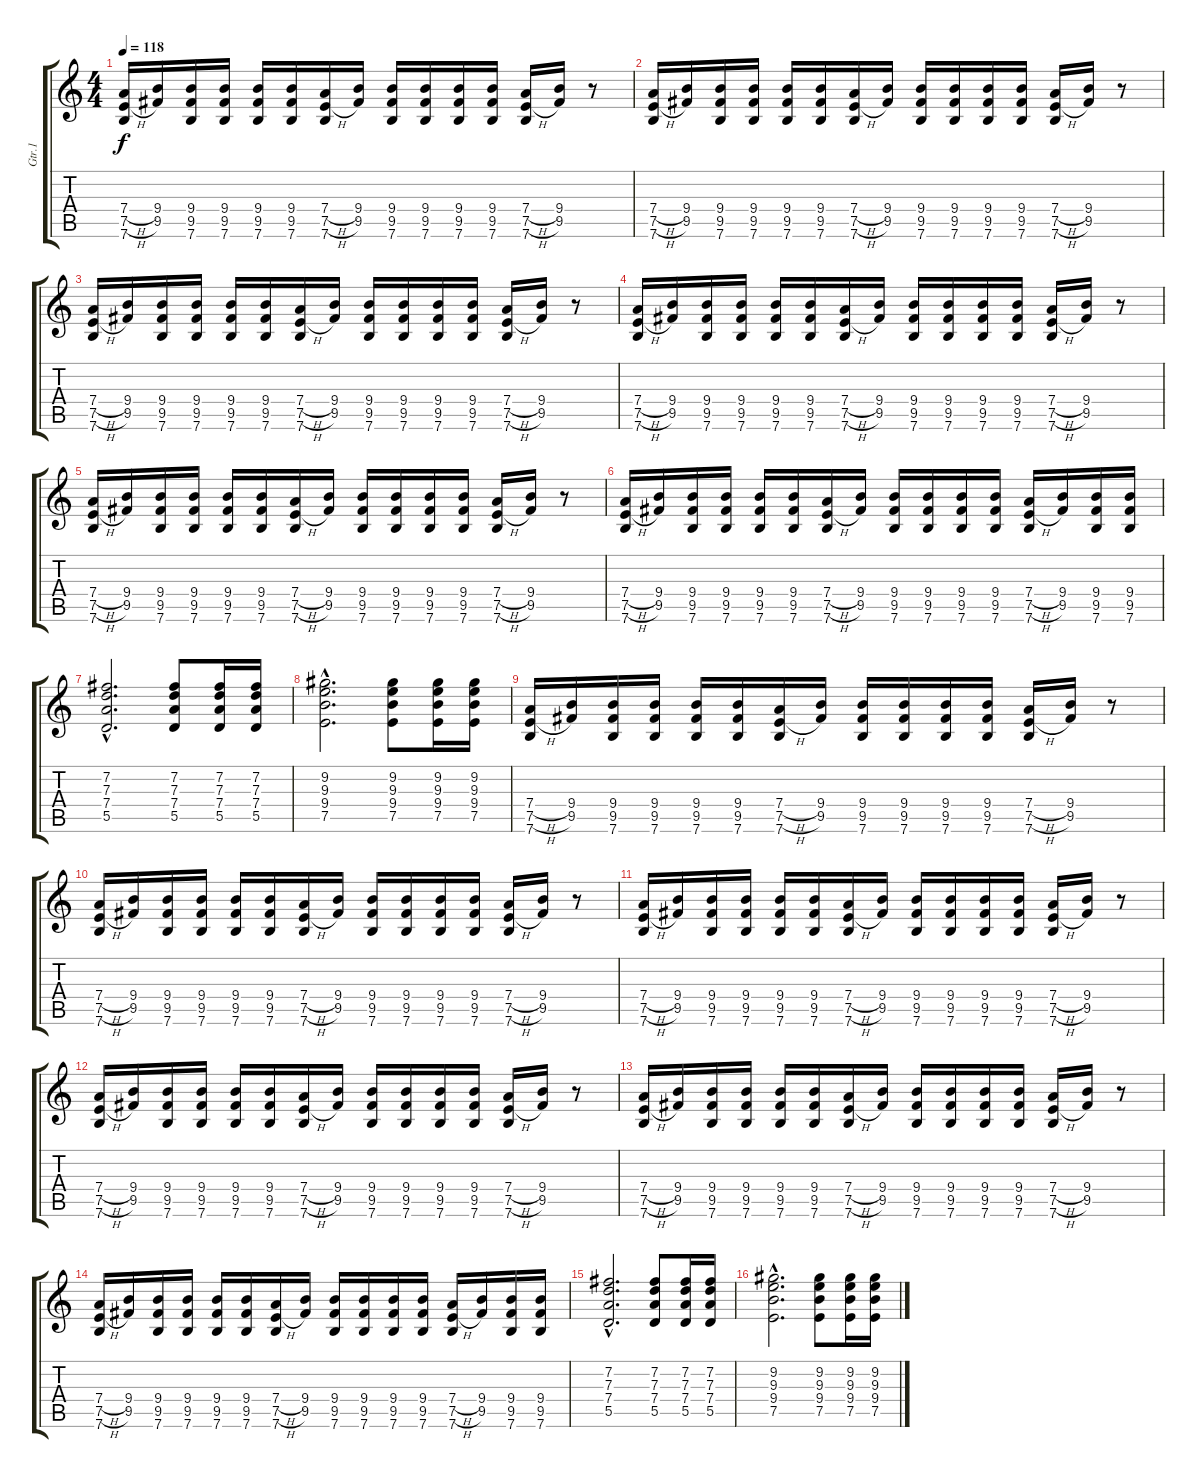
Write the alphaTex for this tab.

\track ("Gtr.1" "Gtr.1") {instrument distortionguitar}
\staff {score tabs}
\tuning (E4 B3 G3 D3 A2 E2) {hide}
\ts (4 4)
\tempo 118
\clef g2
\ks c
(7.4{h} 7.5{h} 7.6).16{dy f} (9.4 9.5).16 (9.4 9.5 7.6).16 (9.4 9.5 7.6).16 (9.4 9.5 7.6).16 (9.4 9.5 7.6).16 (7.4{h} 7.5{h} 7.6).16 (9.4 9.5).16 (9.4 9.5 7.6).16 (9.4 9.5 7.6).16 (9.4 9.5 7.6).16 (9.4 9.5 7.6).16 (7.4{h} 7.5{h} 7.6).16 (9.4 9.5).16 r.8 |
(7.4{h} 7.5{h} 7.6).16 (9.4 9.5).16 (9.4 9.5 7.6).16 (9.4 9.5 7.6).16 (9.4 9.5 7.6).16 (9.4 9.5 7.6).16 (7.4{h} 7.5{h} 7.6).16 (9.4 9.5).16 (9.4 9.5 7.6).16 (9.4 9.5 7.6).16 (9.4 9.5 7.6).16 (9.4 9.5 7.6).16 (7.4{h} 7.5{h} 7.6).16 (9.4 9.5).16 r.8 |
(7.4{h} 7.5{h} 7.6).16 (9.4 9.5).16 (9.4 9.5 7.6).16 (9.4 9.5 7.6).16 (9.4 9.5 7.6).16 (9.4 9.5 7.6).16 (7.4{h} 7.5{h} 7.6).16 (9.4 9.5).16 (9.4 9.5 7.6).16 (9.4 9.5 7.6).16 (9.4 9.5 7.6).16 (9.4 9.5 7.6).16 (7.4{h} 7.5{h} 7.6).16 (9.4 9.5).16 r.8 |
(7.4{h} 7.5{h} 7.6).16 (9.4 9.5).16 (9.4 9.5 7.6).16 (9.4 9.5 7.6).16 (9.4 9.5 7.6).16 (9.4 9.5 7.6).16 (7.4{h} 7.5{h} 7.6).16 (9.4 9.5).16 (9.4 9.5 7.6).16 (9.4 9.5 7.6).16 (9.4 9.5 7.6).16 (9.4 9.5 7.6).16 (7.4{h} 7.5{h} 7.6).16 (9.4 9.5).16 r.8 |
(7.4{h} 7.5{h} 7.6).16 (9.4 9.5).16 (9.4 9.5 7.6).16 (9.4 9.5 7.6).16 (9.4 9.5 7.6).16 (9.4 9.5 7.6).16 (7.4{h} 7.5{h} 7.6).16 (9.4 9.5).16 (9.4 9.5 7.6).16 (9.4 9.5 7.6).16 (9.4 9.5 7.6).16 (9.4 9.5 7.6).16 (7.4{h} 7.5{h} 7.6).16 (9.4 9.5).16 r.8 |
(7.4{h} 7.5{h} 7.6).16 (9.4 9.5).16 (9.4 9.5 7.6).16 (9.4 9.5 7.6).16 (9.4 9.5 7.6).16 (9.4 9.5 7.6).16 (7.4{h} 7.5{h} 7.6).16 (9.4 9.5).16 (9.4 9.5 7.6).16 (9.4 9.5 7.6).16 (9.4 9.5 7.6).16 (9.4 9.5 7.6).16 (7.4{h} 7.5{h} 7.6).16 (9.4 9.5).16 (9.4 9.5 7.6).16 (9.4 9.5 7.6).16 |
(7.2{hac} 7.3{hac} 7.4{hac} 5.5{hac}).2{d} (7.2 7.3 7.4 5.5).8 (7.2 7.3 7.4 5.5).16 (7.2 7.3 7.4 5.5).16 |
(9.2{hac} 9.3{hac} 9.4{hac} 7.5{hac}).2{d} (9.2 9.3 9.4 7.5).8 (9.2 9.3 9.4 7.5).16 (9.2 9.3 9.4 7.5).16 |
(7.4{h} 7.5{h} 7.6).16 (9.4 9.5).16 (9.4 9.5 7.6).16 (9.4 9.5 7.6).16 (9.4 9.5 7.6).16 (9.4 9.5 7.6).16 (7.4{h} 7.5{h} 7.6).16 (9.4 9.5).16 (9.4 9.5 7.6).16 (9.4 9.5 7.6).16 (9.4 9.5 7.6).16 (9.4 9.5 7.6).16 (7.4{h} 7.5{h} 7.6).16 (9.4 9.5).16 r.8 |
(7.4{h} 7.5{h} 7.6).16 (9.4 9.5).16 (9.4 9.5 7.6).16 (9.4 9.5 7.6).16 (9.4 9.5 7.6).16 (9.4 9.5 7.6).16 (7.4{h} 7.5{h} 7.6).16 (9.4 9.5).16 (9.4 9.5 7.6).16 (9.4 9.5 7.6).16 (9.4 9.5 7.6).16 (9.4 9.5 7.6).16 (7.4{h} 7.5{h} 7.6).16 (9.4 9.5).16 r.8 |
(7.4{h} 7.5{h} 7.6).16 (9.4 9.5).16 (9.4 9.5 7.6).16 (9.4 9.5 7.6).16 (9.4 9.5 7.6).16 (9.4 9.5 7.6).16 (7.4{h} 7.5{h} 7.6).16 (9.4 9.5).16 (9.4 9.5 7.6).16 (9.4 9.5 7.6).16 (9.4 9.5 7.6).16 (9.4 9.5 7.6).16 (7.4{h} 7.5{h} 7.6).16 (9.4 9.5).16 r.8 |
(7.4{h} 7.5{h} 7.6).16 (9.4 9.5).16 (9.4 9.5 7.6).16 (9.4 9.5 7.6).16 (9.4 9.5 7.6).16 (9.4 9.5 7.6).16 (7.4{h} 7.5{h} 7.6).16 (9.4 9.5).16 (9.4 9.5 7.6).16 (9.4 9.5 7.6).16 (9.4 9.5 7.6).16 (9.4 9.5 7.6).16 (7.4{h} 7.5{h} 7.6).16 (9.4 9.5).16 r.8 |
(7.4{h} 7.5{h} 7.6).16 (9.4 9.5).16 (9.4 9.5 7.6).16 (9.4 9.5 7.6).16 (9.4 9.5 7.6).16 (9.4 9.5 7.6).16 (7.4{h} 7.5{h} 7.6).16 (9.4 9.5).16 (9.4 9.5 7.6).16 (9.4 9.5 7.6).16 (9.4 9.5 7.6).16 (9.4 9.5 7.6).16 (7.4{h} 7.5{h} 7.6).16 (9.4 9.5).16 r.8 |
(7.4{h} 7.5{h} 7.6).16 (9.4 9.5).16 (9.4 9.5 7.6).16 (9.4 9.5 7.6).16 (9.4 9.5 7.6).16 (9.4 9.5 7.6).16 (7.4{h} 7.5{h} 7.6).16 (9.4 9.5).16 (9.4 9.5 7.6).16 (9.4 9.5 7.6).16 (9.4 9.5 7.6).16 (9.4 9.5 7.6).16 (7.4{h} 7.5{h} 7.6).16 (9.4 9.5).16 (9.4 9.5 7.6).16 (9.4 9.5 7.6).16 |
(7.2{hac} 7.3{hac} 7.4{hac} 5.5{hac}).2{d} (7.2 7.3 7.4 5.5).8 (7.2 7.3 7.4 5.5).16 (7.2 7.3 7.4 5.5).16 |
(9.2{hac} 9.3{hac} 9.4{hac} 7.5{hac}).2{d} (9.2 9.3 9.4 7.5).8 (9.2 9.3 9.4 7.5).16 (9.2 9.3 9.4 7.5).16
